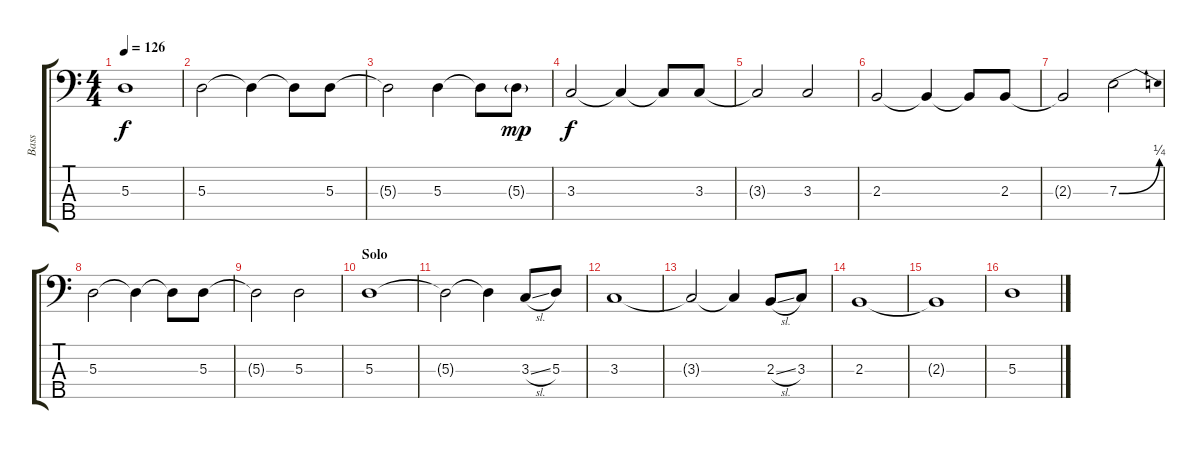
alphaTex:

\track ("Bass" "Bass") {instrument electricbassfinger}
\staff {score tabs}
\tuning (G2 D2 A1 E1 B0) {hide}
\ts (4 4)
\tempo 126
\clef f4
\ks c
5.3{t}.1{dy f} |
5.3.2 5.3{t}.4 5.3{t}.8 5.3.8 |
5.3{t}.2 5.3.4 5.3{t}.8 5.3{g}.8{dy mp} |
3.3.2{dy f} 3.3{t}.4 3.3{t}.8 3.3.8 |
3.3{t}.2 3.3.2 |
2.3.2 2.3{t}.4 2.3{t}.8 2.3.8 |
2.3{t}.2 7.3{be (bend 0 0 60 1)}.2 |
5.3.2 5.3{t}.4 5.3{t}.8 5.3.8 |
5.3{t}.2 5.3.2 |
\section ("" "Solo")
5.3.1 |
5.3{t}.2 5.3{t}.4 3.3{sl}.8 5.3.8 |
3.3.1 |
3.3{t}.2 3.3{t}.4 2.3{sl}.8 3.3.8 |
2.3.1 |
2.3{t}.1 |
5.3.1
